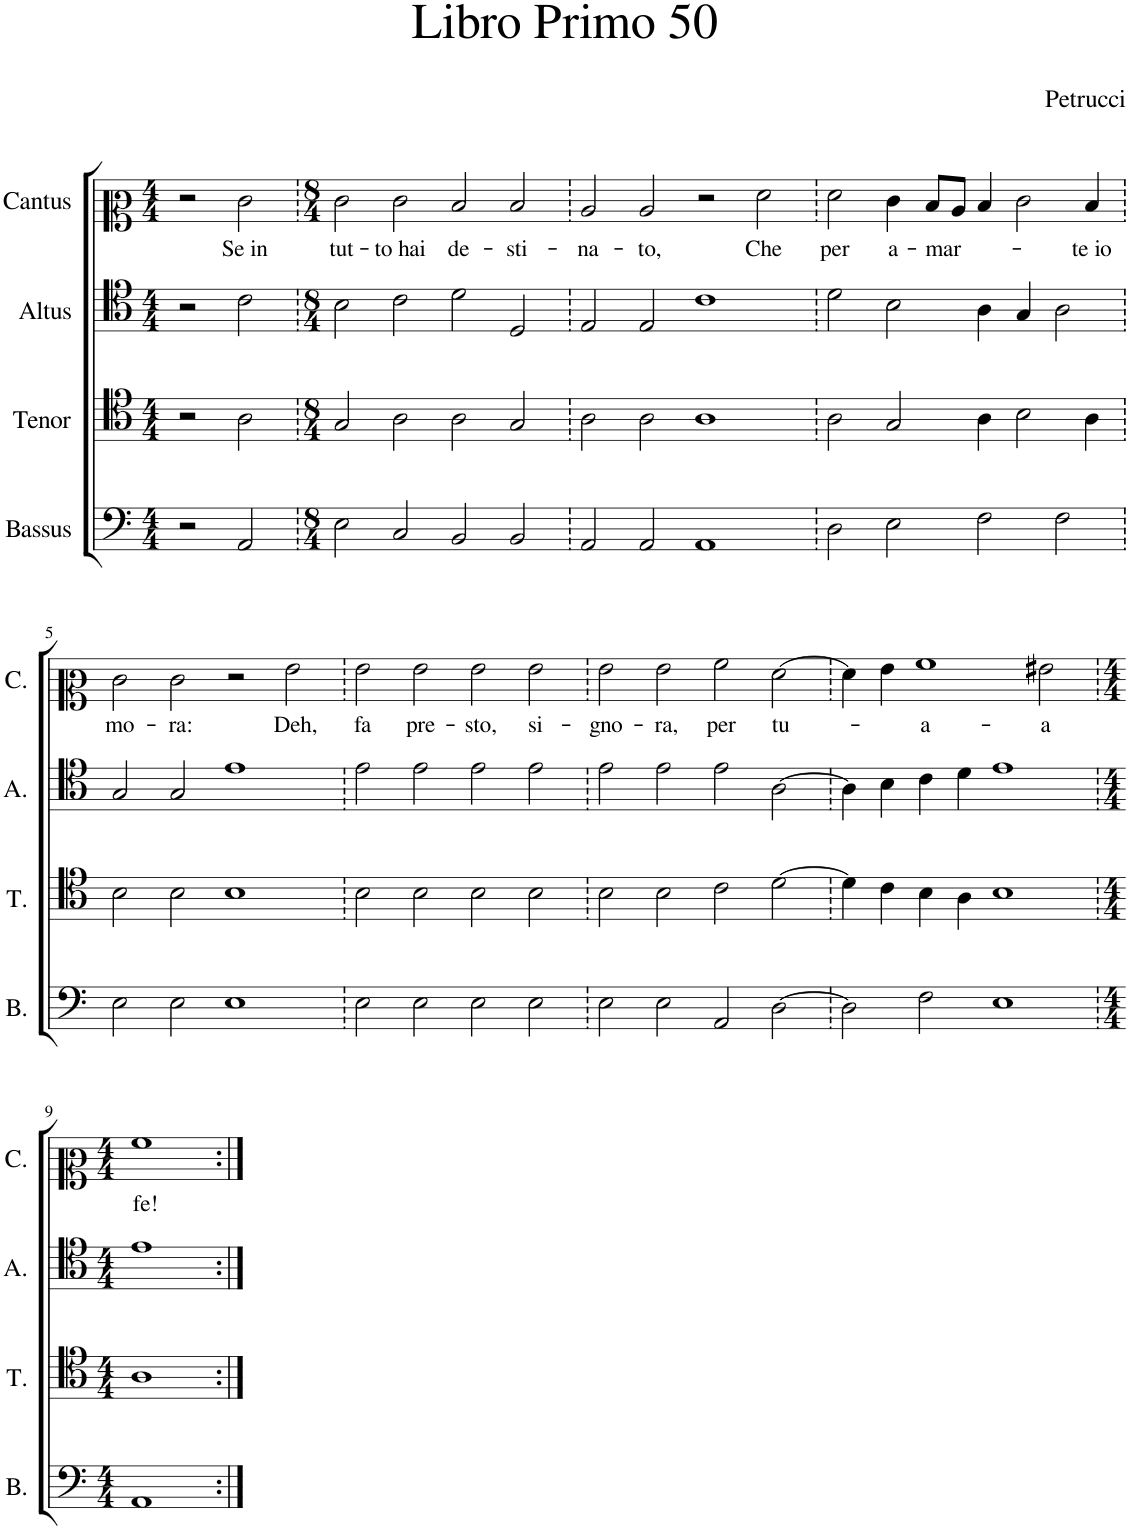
**kern	**kern	**kern	**kern	**text
*part4	*part3	*part2	*part1	*part1
*staff4	*staff3	*staff2	*staff1	*staff1
*I"Bassus	*I"Tenor	*I"Altus	*I"Cantus	*
*I'B.	*I'T.	*I'A.	*I'C.	*
*clefF4	*clefC4	*clefC4	*clefC2	*
*k[]	*k[]	*k[]	*k[]	*
*M4/4	*M4/4	*M4/4	*M4/4	*
=1	=1	=1	=1	=1
2r	2r	2r	2r	.
!	!	!	!	!LO:LY:b
2AA/	2A\	2c\	2e\	Se in
=2	=2	=2	=2	=2
*M8/4	*M8/4	*M8/4	*M8/4	*
!	!	!	!	!LO:LY:b
2E\	2G/	2B\	2e\	tut-
!	!	!	!	!LO:LY:b
2C/	2A\	2c\	2e\	-to hai
!	!	!	!	!LO:LY:b
2BB/	2A\	2d\	2d/	de-
!	!	!	!	!LO:LY:b
2BB/	2G/	2D/	2d/	-sti-
=3	=3	=3	=3	=3
!	!	!	!	!LO:LY:b
2AA/	2A\	2E/	2c/	-na-
!	!	!	!	!LO:LY:b
2AA/	2A\	2E/	2c/	-to,
1AA	1A	1c	2r	.
!	!	!	!	!LO:LY:b
.	.	.	2f\	Che
=4	=4	=4	=4	=4
!	!	!	!	!LO:LY:b
2D\	2A\	2d\	2f\	per
!	!	!	!	!LO:LY:b
2E\	2G/	2B\	4e\	a-
!	!	!	!	!LO:LY:b
.	.	.	8d/L	-mar-
.	.	.	8c/J	.
2F\	4A\	4A\	4d/	.
.	2B\	4G/	2e\	.
2F\	.	2A\	.	.
!	!	!	!	!LO:LY:b
.	4A\	.	4d/	-te io
!!LO:LB:g=z
=5	=5	=5	=5	=5
!	!	!	!	!LO:LY:b
2E\	2B\	2G/	2e\	mo-
!	!	!	!	!LO:LY:b
2E\	2B\	2G/	2e\	-ra:
1E	1B	1e	2r	.
!	!	!	!	!LO:LY:b
.	.	.	2g\	Deh,
=6	=6	=6	=6	=6
!	!	!	!	!LO:LY:b
2E\	2B\	2e\	2g\	fa
!	!	!	!	!LO:LY:b
2E\	2B\	2e\	2g\	pre-
!	!	!	!	!LO:LY:b
2E\	2B\	2e\	2g\	-sto,
!	!	!	!	!LO:LY:b
2E\	2B\	2e\	2g\	si-
=7	=7	=7	=7	=7
!	!	!	!	!LO:LY:b
2E\	2B\	2e\	2g\	-gno-
!	!	!	!	!LO:LY:b
2E\	2B\	2e\	2g\	-ra,
!	!	!	!	!LO:LY:b
2AA/	2c\	2e\	2a\	per
!	!	!	!	!LO:LY:b
[2D\	[2d\	[2A\	[2f\	tu-
=8	=8	=8	=8	=8
2D\]	4d\]	4A\]	4f\]	.
.	4c\	4B\	4g\	.
!	!	!	!	!LO:LY:b
2F\	4B\	4c\	1a	-a-
.	4A\	4d\	.	.
1E	1B	1e	.	.
!	!	!	!	!LO:LY:b
.	.	.	2g#X\	-a
!!LO:LB:g=z
=9	=9	=9	=9	=9
*M4/4	*M4/4	*M4/4	*M4/4	*
!	!	!	!	!LO:LY:b
1AA	1A	1e	1a	fe!
=:|!	=:|!	=:|!	=:|!	=:|!
*-	*-	*-	*-	*-
